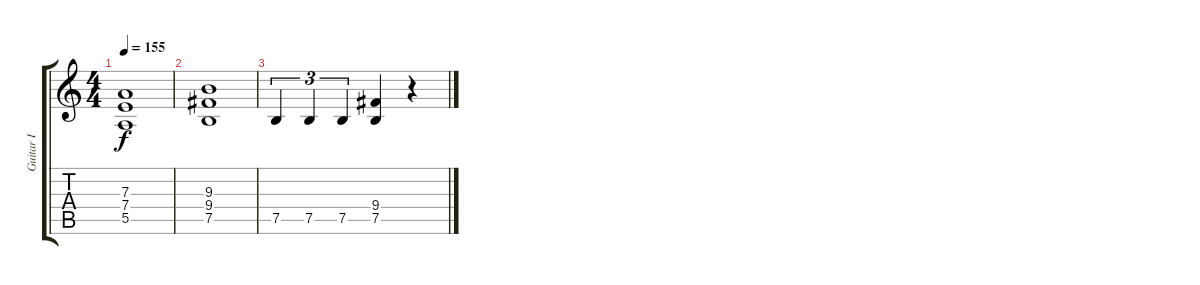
\track ("Guitar I" "Guitar I") {instrument overdrivenguitar}
\staff {score tabs}
\tuning (B3 Gb3 D3 A2 E2 B1) {hide}
\ts (4 4)
\tempo 155
\clef g2
\ks c
(7.3 7.4 5.5).1{dy f} |
(9.3 9.4 7.5).1 |
7.5.4{tu (3 2)} 7.5.4{tu (3 2)} 7.5.4{tu (3 2)} (9.4 7.5).4 r.4
